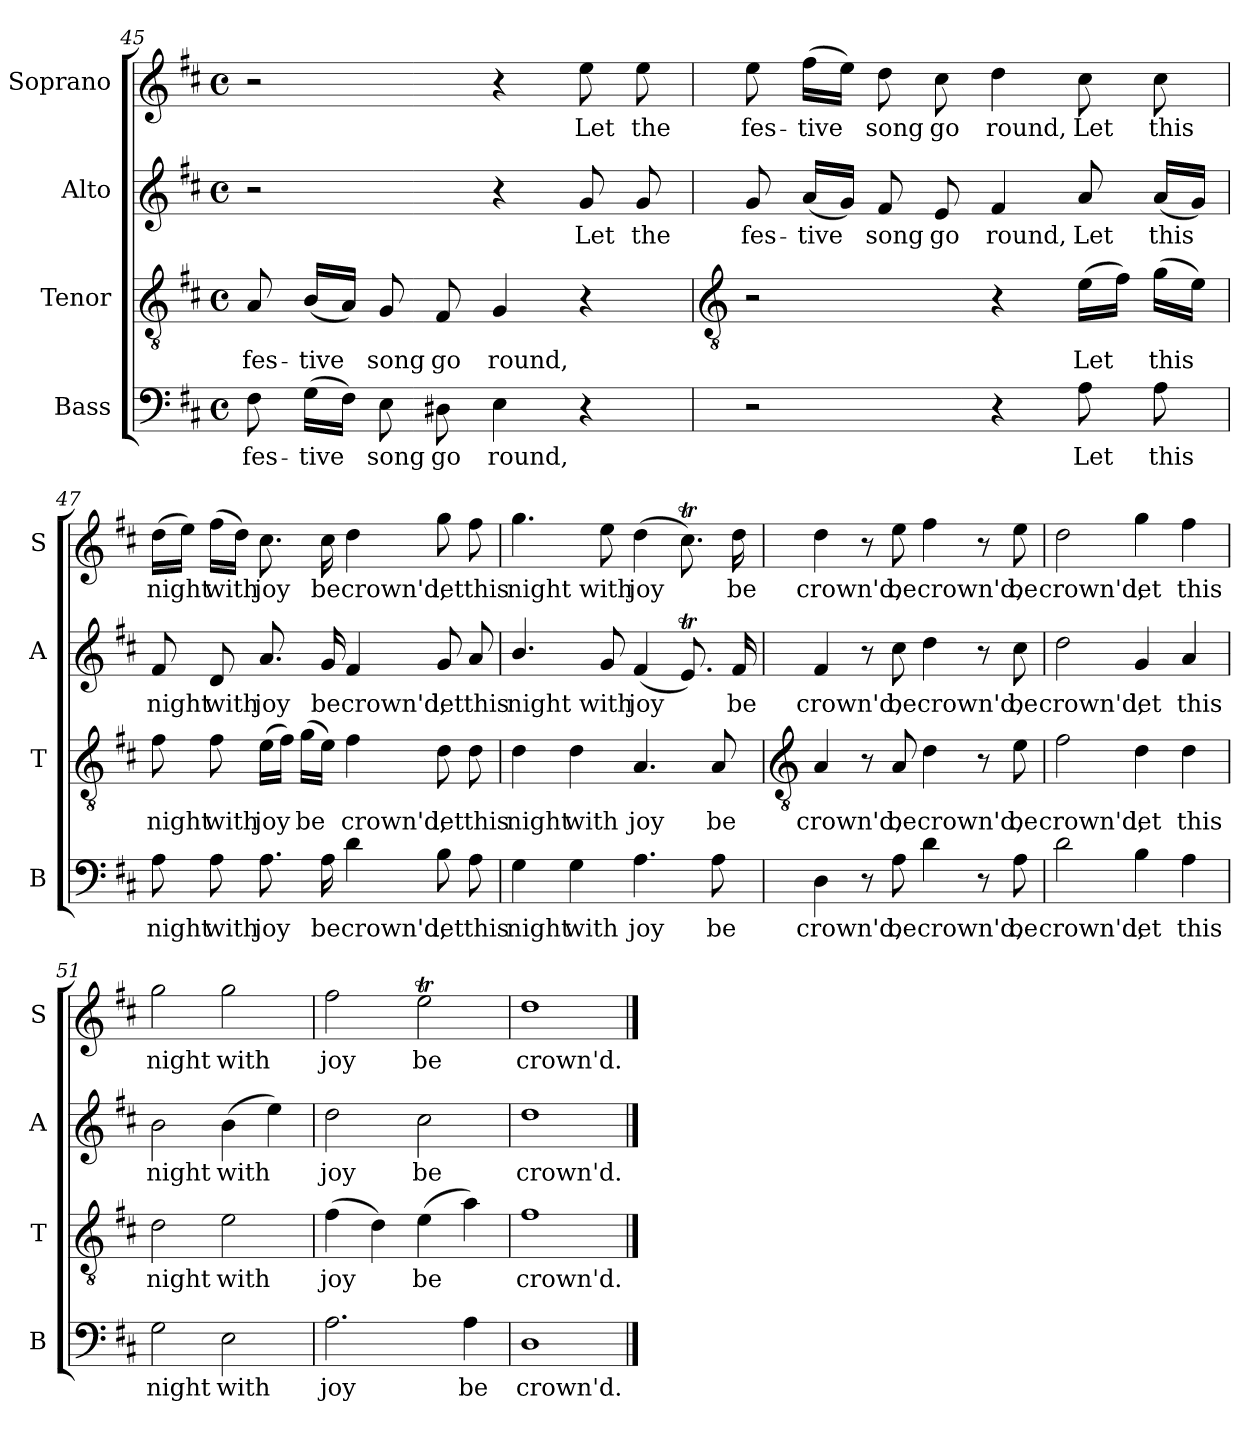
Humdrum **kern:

**kern	**text	**kern	**text	**kern	**text	**kern	**text
*part4	*part4	*part3	*part3	*part2	*part2	*part1	*part1
*staff4	*staff4	*staff3	*staff3	*staff2	*staff2	*staff1	*staff1
*I"Bass	*	*I"Tenor	*	*I"Alto	*	*I"Soprano	*
*I'B	*	*I'T	*	*I'A	*	*I'S	*
*clefF4	*	*clefGv2	*	*clefG2	*	*clefG2	*
*k[f#c#]	*	*k[f#c#]	*	*k[f#c#]	*	*k[f#c#]	*
*D:	*	*D:	*	*D:	*	*D:	*
*M4/4	*	*M4/4	*	*M4/4	*	*M4/4	*
*met(c)	*	*met(c)	*	*met(c)	*	*met(c)	*
=45	=45	=45	=45	=45	=45	=45	=45
!	!LO:LY:b	!	!LO:LY:b	!	!	!	!
8F#	fes-	8A	fes-	2r	.	2r	.
!	!LO:LY:b	!	!LO:LY:b	!	!	!	!
(>16GLL	-tive	(<16BLL	-tive	.	.	.	.
16F#JJ)	.	16AJJ)	.	.	.	.	.
!	!LO:LY:b	!	!LO:LY:b	!	!	!	!
8E	song	8G/	song	.	.	.	.
!	!LO:LY:b	!	!LO:LY:b	!	!	!	!
8D#X	go	8F#	go	.	.	.	.
!	!LO:LY:b	!	!LO:LY:b	!	!	!	!
4E	round,	4G/	round,	4r	.	4r	.
!	!	!	!	!	!LO:LY:b	!	!LO:LY:b
4r	.	4r	.	8g	Let	8ee	Let
!	!	!	!	!	!LO:LY:b	!	!LO:LY:b
.	.	.	.	8g	the	8ee	the
!!LO:LB:g=z
=46	=46	=46	=46	=46	=46	=46	=46
*	*	*clefGv2	*	*	*	*	*
!	!	!	!	!	!LO:LY:b	!	!LO:LY:b
2r	.	2r	.	8g	fes-	8ee	fes-
!	!	!	!	!	!LO:LY:b	!	!LO:LY:b
.	.	.	.	(<16aLL	-tive	(>16ff#LL	-tive
.	.	.	.	16gJJ)	.	16eeJJ)	.
!	!	!	!	!	!LO:LY:b	!	!LO:LY:b
.	.	.	.	8f#	song	8dd	song
!	!	!	!	!	!LO:LY:b	!	!LO:LY:b
.	.	.	.	8e	go	8cc#	go
!	!	!	!	!	!LO:LY:b	!	!LO:LY:b
4r	.	4r	.	4f#	round,	4dd	round,
!	!LO:LY:b	!	!LO:LY:b	!	!LO:LY:b	!	!LO:LY:b
8A	Let	(>16eLL	Let	8a	Let	8cc#	Let
.	.	16f#JJ)	.	.	.	.	.
!	!LO:LY:b	!	!LO:LY:b	!	!LO:LY:b	!	!LO:LY:b
8A	this	(>16gLL	this	(<16aLL	this	8cc#	this
.	.	16eJJ)	.	16gJJ)	.	.	.
=47	=47	=47	=47	=47	=47	=47	=47
!	!LO:LY:b	!	!LO:LY:b	!	!LO:LY:b	!	!LO:LY:b
8A	night	8f#	night	8f#	night	(>16ddLL	night
.	.	.	.	.	.	16eeJJ)	.
!	!LO:LY:b	!	!LO:LY:b	!	!LO:LY:b	!	!LO:LY:b
8A	with	8f#	with	8d	with	(>16ff#LL	with
.	.	.	.	.	.	16ddJJ)	.
!	!LO:LY:b	!	!LO:LY:b	!	!LO:LY:b	!	!LO:LY:b
8.A	joy	(>16eLL	joy	8.a	joy	8.cc#	joy
.	.	16f#JJ)	.	.	.	.	.
!	!	!	!LO:LY:b	!	!	!	!
.	.	(>16gLL	be	.	.	.	.
!	!LO:LY:b	!	!	!	!LO:LY:b	!	!LO:LY:b
16A	be	16eJJ)	.	16g	be	16cc#	be
!	!LO:LY:b	!	!LO:LY:b	!	!LO:LY:b	!	!LO:LY:b
4d	crown'd,	4f#	crown'd,	4f#	crown'd,	4dd	crown'd,
!	!LO:LY:b	!	!LO:LY:b	!	!LO:LY:b	!	!LO:LY:b
8B	let	8d	let	8g	let	8gg	let
!	!LO:LY:b	!	!LO:LY:b	!	!LO:LY:b	!	!LO:LY:b
8A	this	8d	this	8a	this	8ff#	this
=48	=48	=48	=48	=48	=48	=48	=48
!	!LO:LY:b	!	!LO:LY:b	!	!LO:LY:b	!	!LO:LY:b
4G	night	4d	night	4.b/	night	4.gg	night
!	!LO:LY:b	!	!LO:LY:b	!	!	!	!
4G	with	4d	with	.	.	.	.
!	!	!	!	!	!LO:LY:b	!	!LO:LY:b
.	.	.	.	8g	with	8ee	with
!	!LO:LY:b	!	!LO:LY:b	!	!LO:LY:b	!	!LO:LY:b
4.A	joy	4.A	joy	(<4f#	joy	(>4dd	joy
.	.	.	.	8.eT)	.	8.cc#t)	.
!	!LO:LY:b	!	!LO:LY:b	!	!	!	!
8A	be	8A	be	.	.	.	.
!	!	!	!	!	!LO:LY:b	!	!LO:LY:b
.	.	.	.	16f#	be	16dd	be
!!LO:LB:g=z
=49	=49	=49	=49	=49	=49	=49	=49
*	*	*clefGv2	*	*	*	*	*
!	!LO:LY:b	!	!LO:LY:b	!	!LO:LY:b	!	!LO:LY:b
4D	crown'd,	4A	crown'd,	4f#	crown'd,	4dd	crown'd,
8r	.	8r	.	8r	.	8r	.
!	!LO:LY:b	!	!LO:LY:b	!	!LO:LY:b	!	!LO:LY:b
8A	be	8A	be	8cc#	be	8ee	be
!	!LO:LY:b	!	!LO:LY:b	!	!LO:LY:b	!	!LO:LY:b
4d	crown'd,	4d	crown'd,	4dd	crown'd,	4ff#	crown'd,
8r	.	8r	.	8r	.	8r	.
!	!LO:LY:b	!	!LO:LY:b	!	!LO:LY:b	!	!LO:LY:b
8A	be	8e	be	8cc#	be	8ee	be
=50	=50	=50	=50	=50	=50	=50	=50
!	!LO:LY:b	!	!LO:LY:b	!	!LO:LY:b	!	!LO:LY:b
2d	crown'd,	2f#	crown'd,	2dd	crown'd,	2dd	crown'd,
!	!LO:LY:b	!	!LO:LY:b	!	!LO:LY:b	!	!LO:LY:b
4B	let	4d	let	4g	let	4gg	let
!	!LO:LY:b	!	!LO:LY:b	!	!LO:LY:b	!	!LO:LY:b
4A	this	4d	this	4a	this	4ff#	this
=51	=51	=51	=51	=51	=51	=51	=51
!	!LO:LY:b	!	!LO:LY:b	!	!LO:LY:b	!	!LO:LY:b
2G	night	2d	night	2b	night	2gg	night
!	!LO:LY:b	!	!LO:LY:b	!	!LO:LY:b	!	!LO:LY:b
2E	with	2e	with	(>4b	with	2gg	with
.	.	.	.	4ee)	.	.	.
=52	=52	=52	=52	=52	=52	=52	=52
!	!LO:LY:b	!	!LO:LY:b	!	!LO:LY:b	!	!LO:LY:b
2.A	joy	(>4f#	joy	2dd	joy	2ff#	joy
.	.	4d)	.	.	.	.	.
!	!	!	!LO:LY:b	!	!LO:LY:b	!	!LO:LY:b
.	.	(>4e	be	2cc#	be	2eeT	be
!	!LO:LY:b	!	!	!	!	!	!
4A	be	4a)	.	.	.	.	.
=53	=53	=53	=53	=53	=53	=53	=53
!	!LO:LY:b	!	!LO:LY:b	!	!LO:LY:b	!	!LO:LY:b
1D	crown'd.	1f#	crown'd.	1dd	crown'd.	1dd	crown'd.
==	==	==	==	==	==	==	==
*-	*-	*-	*-	*-	*-	*-	*-
